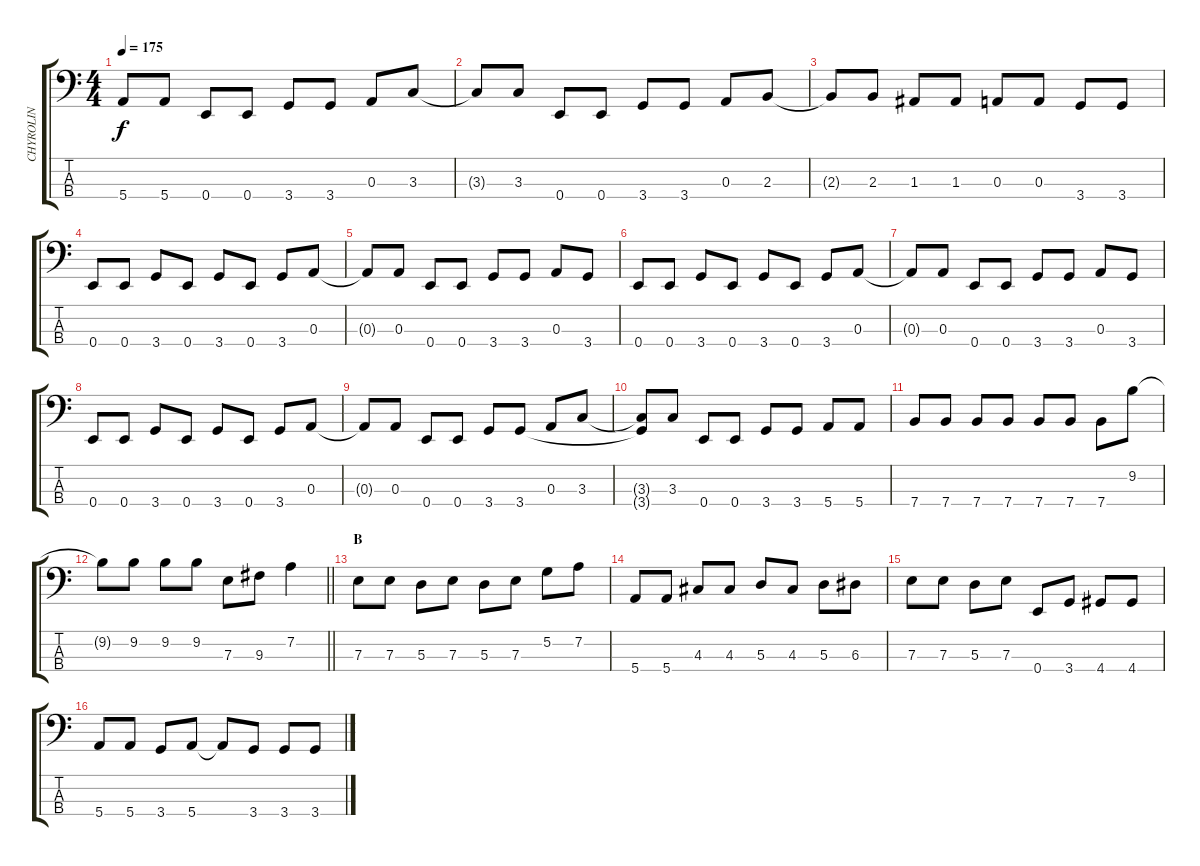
\track ("CHYROLIN" "CHYROLIN") {instrument electricbasspick}
\staff {score tabs}
\tuning (G2 D2 A1 E1) {hide}
\ts (4 4)
\tempo 175
\clef f4
\ks c
5.4.8{dy f} 5.4.8 0.4.8 0.4.8 3.4.8 3.4.8 0.3.8 3.3.8 |
3.3{t}.8 3.3.8 0.4.8 0.4.8 3.4.8 3.4.8 0.3.8 2.3.8 |
2.3{t}.8 2.3.8 1.3.8 1.3.8 0.3.8 0.3.8 3.4.8 3.4.8 |
0.4.8 0.4.8 3.4.8 0.4.8 3.4.8 0.4.8 3.4.8 0.3.8 |
0.3{t}.8 0.3.8 0.4.8 0.4.8 3.4.8 3.4.8 0.3.8 3.4.8 |
0.4.8 0.4.8 3.4.8 0.4.8 3.4.8 0.4.8 3.4.8 0.3.8 |
0.3{t}.8 0.3.8 0.4.8 0.4.8 3.4.8 3.4.8 0.3.8 3.4.8 |
0.4.8 0.4.8 3.4.8 0.4.8 3.4.8 0.4.8 3.4.8 0.3.8 |
0.3{t}.8 0.3.8 0.4.8 0.4.8 3.4.8 3.4.8 0.3.8 3.3.8 |
(3.3{t} 3.4{t}).8 3.3.8 0.4.8 0.4.8 3.4.8 3.4.8 5.4.8 5.4.8 |
7.4.8 7.4.8 7.4.8 7.4.8 7.4.8 7.4.8 7.4.8 9.2.8 |
\barLineRight lightlight
9.2{t}.8 9.2.8 9.2.8 9.2.8 7.3.8 9.3.8 7.2.4 |
\section ("" "B ")
7.3.8 7.3.8 5.3.8 7.3.8 5.3.8 7.3.8 5.2.8 7.2.8 |
5.4.8 5.4.8 4.3.8 4.3.8 5.3.8 4.3.8 5.3.8 6.3.8 |
7.3.8 7.3.8 5.3.8 7.3.8 0.4.8 3.4.8 4.4.8 4.4.8 |
5.4.8 5.4.8 3.4.8 5.4.8 5.4{t}.8 3.4.8 3.4.8 3.4.8
